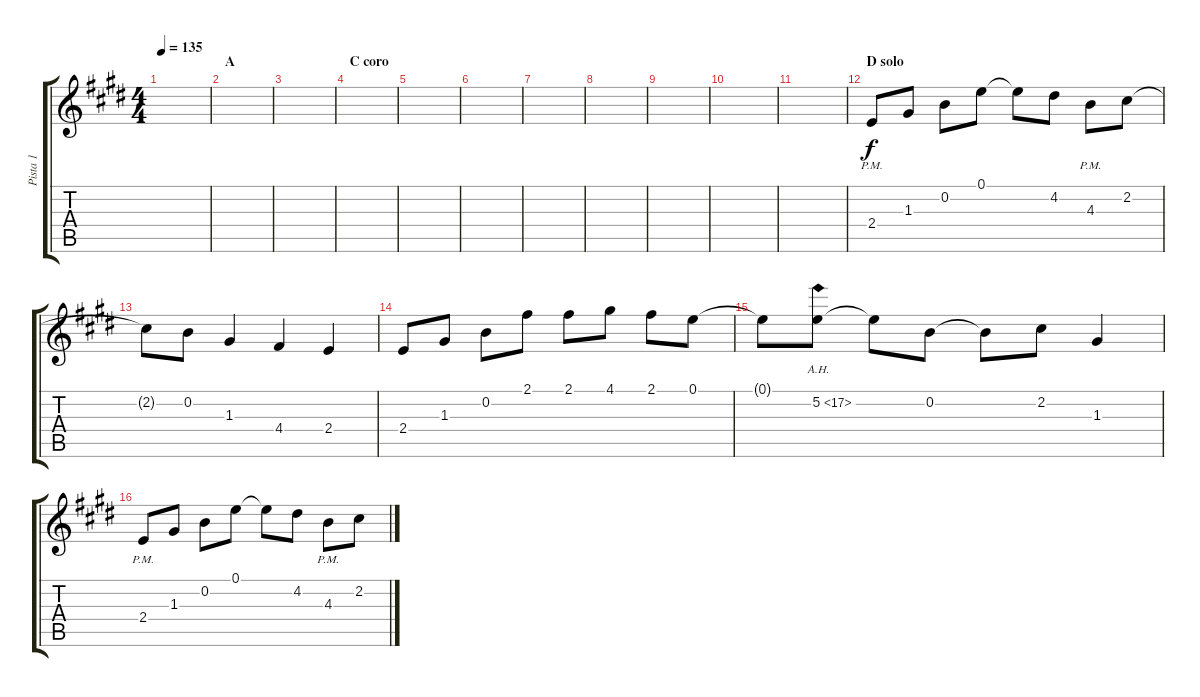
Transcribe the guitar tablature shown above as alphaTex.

\track ("Pista 1" "Pista 1") {instrument distortionguitar}
\staff {score tabs}
\tuning (E4 B3 G3 D3 A2 E2) {hide}
\ts (4 4)
\tempo 135
\clef g2
\ks e
|
\section ("" "A")
|
|
\section ("" "C coro")
|
|
|
|
|
|
|
|
\section ("" "D solo")
2.4{pm}.8 1.3.8 0.2.8 0.1.8 0.1{t}.8 4.2.8 4.3{pm}.8 2.2.8 |
2.2{t}.8 0.2.8 1.3.4 4.4.4 2.4.4 |
2.4.8 1.3.8 0.2.8 2.1.8 2.1.8 4.1.8 2.1.8 0.1.8 |
0.1{t}.8 5.2{ah 12}.8 5.2{t}.8 0.2.8 0.2{t}.8 2.2.8 1.3.4 |
2.4{pm}.8 1.3.8 0.2.8 0.1.8 0.1{t}.8 4.2.8 4.3{pm}.8 2.2.8
